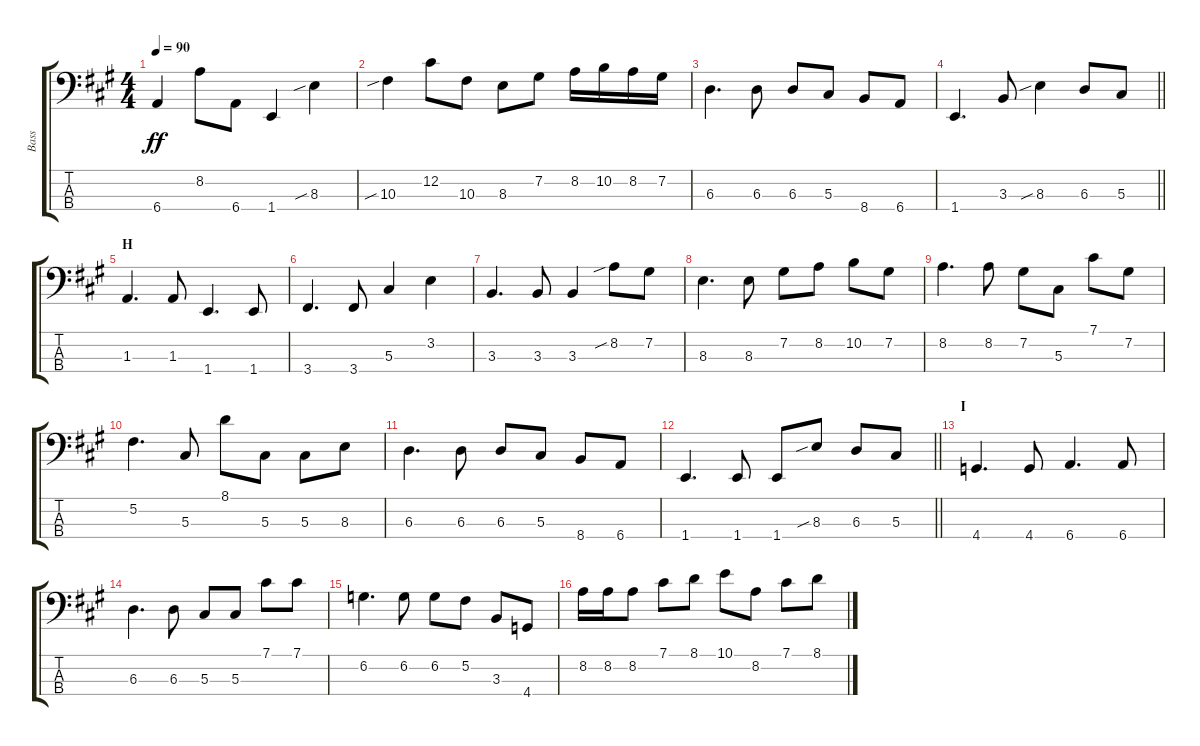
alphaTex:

\track ("Bass" "Bass") {instrument electricbasspick}
\staff {score tabs}
\tuning (Gb2 Db2 Ab1 Eb1) {hide}
\ts (4 4)
\tempo 90
\clef f4
\ks a
6.4.4{dy ff} 8.2.8 6.4.8 1.4.4 8.3{sib}.4 |
10.3{sib}.4 12.2.8 10.3.8 8.3.8 7.2.8 8.2.16 10.2.16 8.2.16 7.2.16 |
6.3.4{d} 6.3.8 6.3.8 5.3.8 8.4.8 6.4.8 |
\barLineRight lightlight
1.4.4{d} 3.3.8 8.3{sib}.4 6.3.8 5.3.8 |
\section ("" "H")
1.3.4{d} 1.3.8 1.4.4{d} 1.4.8 |
3.4.4{d} 3.4.8 5.3.4 3.2.4 |
3.3.4{d} 3.3.8 3.3.4 8.2{sib}.8 7.2.8 |
8.3.4{d} 8.3.8 7.2.8 8.2.8 10.2.8 7.2.8 |
8.2.4{d} 8.2.8 7.2.8 5.3.8 7.1.8 7.2.8 |
5.2.4{d} 5.3.8 8.1.8 5.3.8 5.3.8 8.3.8 |
6.3.4{d} 6.3.8 6.3.8 5.3.8 8.4.8 6.4.8 |
\barLineRight lightlight
1.4.4{d} 1.4.8 1.4.8 8.3{sib}.8 6.3.8 5.3.8 |
\section ("" "I")
4.4.4{d} 4.4.8 6.4.4{d} 6.4.8 |
6.3.4{d} 6.3.8 5.3.8 5.3.8 7.1.8 7.1.8 |
6.2.4{d} 6.2.8 6.2.8 5.2.8 3.3.8 4.4.8 |
8.2.16 8.2.16 8.2.8 7.1.8 8.1.8 10.1.8 8.2.8 7.1.8 8.1.8
